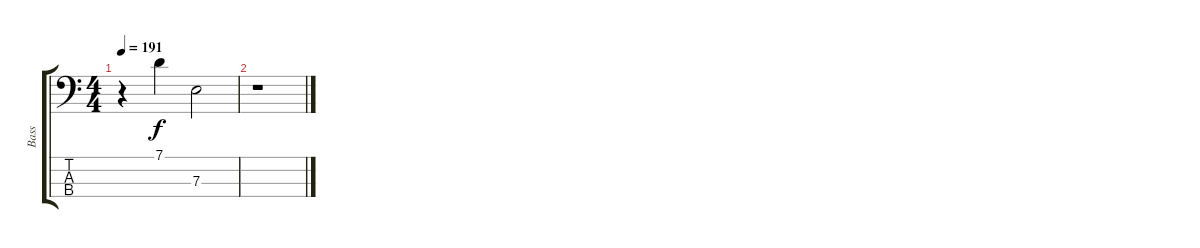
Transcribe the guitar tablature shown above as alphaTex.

\track ("Bass" "Bass") {instrument electricbassfinger}
\staff {score tabs}
\tuning (G2 D2 A1 E1) {hide}
\ts (4 4)
\tempo 191
\clef f4
\ks c
r.4{dy f} 7.1.4 7.3.2 |
r.1
